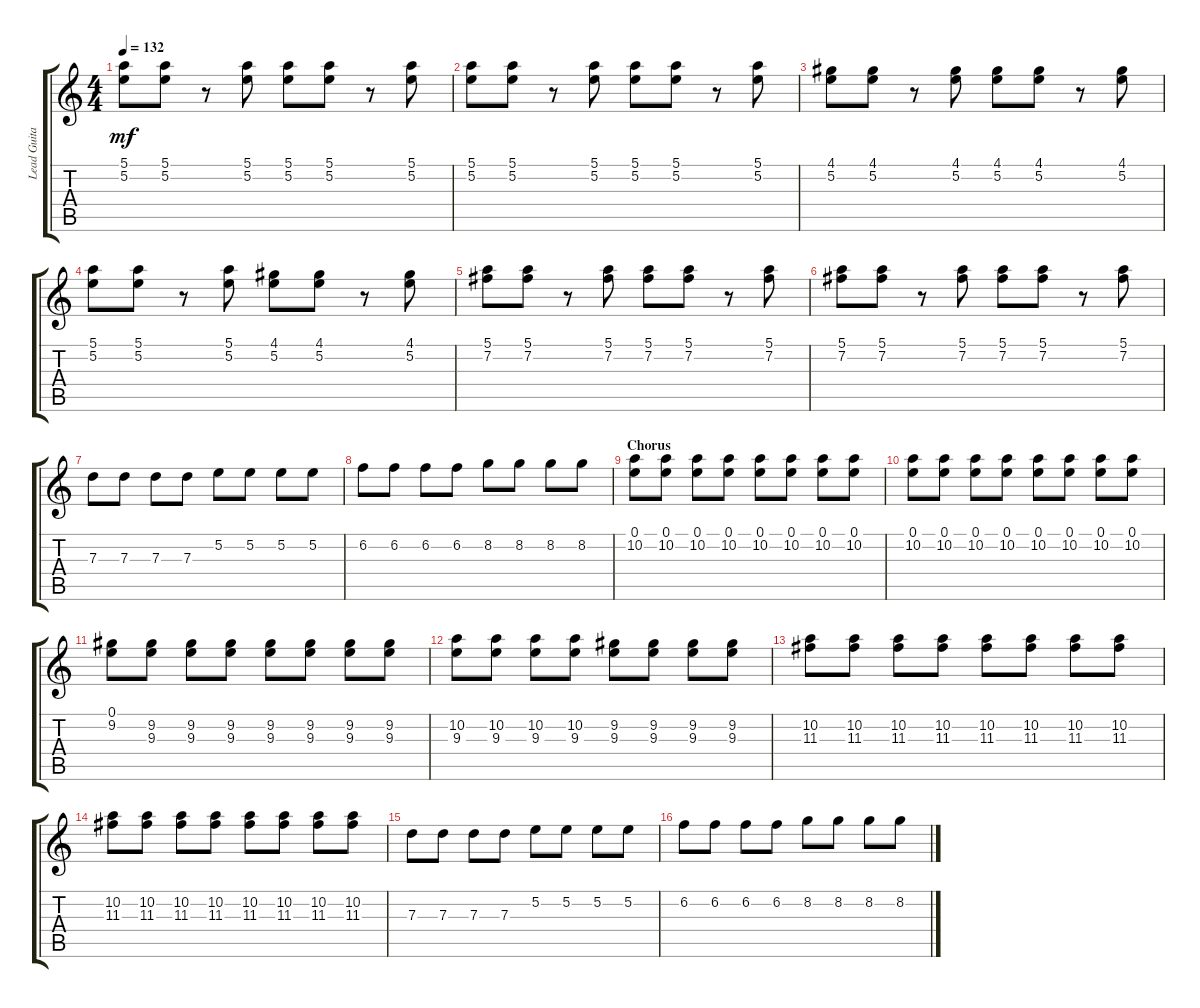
\track ("Lead Guitar" "Lead Guita") {instrument acousticguitarsteel}
\staff {score tabs}
\tuning (E4 B3 G3 D3 A2 E2) {hide}
\ts (4 4)
\tempo 132
\clef g2
\ks c
(5.1 5.2).8{dy mf} (5.1 5.2).8 r.8 (5.1 5.2).8 (5.1 5.2).8 (5.1 5.2).8 r.8 (5.1 5.2).8 |
(5.1 5.2).8 (5.1 5.2).8 r.8 (5.1 5.2).8 (5.1 5.2).8 (5.1 5.2).8 r.8 (5.1 5.2).8 |
(4.1 5.2).8 (4.1 5.2).8 r.8 (4.1 5.2).8 (4.1 5.2).8 (4.1 5.2).8 r.8 (4.1 5.2).8 |
(5.1 5.2).8 (5.1 5.2).8 r.8 (5.1 5.2).8 (4.1 5.2).8 (4.1 5.2).8 r.8 (4.1 5.2).8 |
(5.1 7.2).8 (5.1 7.2).8 r.8 (5.1 7.2).8 (5.1 7.2).8 (5.1 7.2).8 r.8 (5.1 7.2).8 |
(5.1 7.2).8 (5.1 7.2).8 r.8 (5.1 7.2).8 (5.1 7.2).8 (5.1 7.2).8 r.8 (5.1 7.2).8 |
7.3.8 7.3.8 7.3.8 7.3.8 5.2.8 5.2.8 5.2.8 5.2.8 |
6.2.8 6.2.8 6.2.8 6.2.8 8.2.8 8.2.8 8.2.8 8.2.8 |
\section ("" "Chorus")
(0.1 10.2).8 (0.1 10.2).8 (0.1 10.2).8 (0.1 10.2).8 (0.1 10.2).8 (0.1 10.2).8 (0.1 10.2).8 (0.1 10.2).8 |
(0.1 10.2).8 (0.1 10.2).8 (0.1 10.2).8 (0.1 10.2).8 (0.1 10.2).8 (0.1 10.2).8 (0.1 10.2).8 (0.1 10.2).8 |
(0.1 9.2).8 (9.2 9.3).8 (9.2 9.3).8 (9.2 9.3).8 (9.2 9.3).8 (9.2 9.3).8 (9.2 9.3).8 (9.2 9.3).8 |
(10.2 9.3).8 (10.2 9.3).8 (10.2 9.3).8 (10.2 9.3).8 (9.2 9.3).8 (9.2 9.3).8 (9.2 9.3).8 (9.2 9.3).8 |
(10.2 11.3).8 (10.2 11.3).8 (10.2 11.3).8 (10.2 11.3).8 (10.2 11.3).8 (10.2 11.3).8 (10.2 11.3).8 (10.2 11.3).8 |
(10.2 11.3).8 (10.2 11.3).8 (10.2 11.3).8 (10.2 11.3).8 (10.2 11.3).8 (10.2 11.3).8 (10.2 11.3).8 (10.2 11.3).8 |
7.3.8 7.3.8 7.3.8 7.3.8 5.2.8 5.2.8 5.2.8 5.2.8 |
6.2.8 6.2.8 6.2.8 6.2.8 8.2.8 8.2.8 8.2.8 8.2.8
